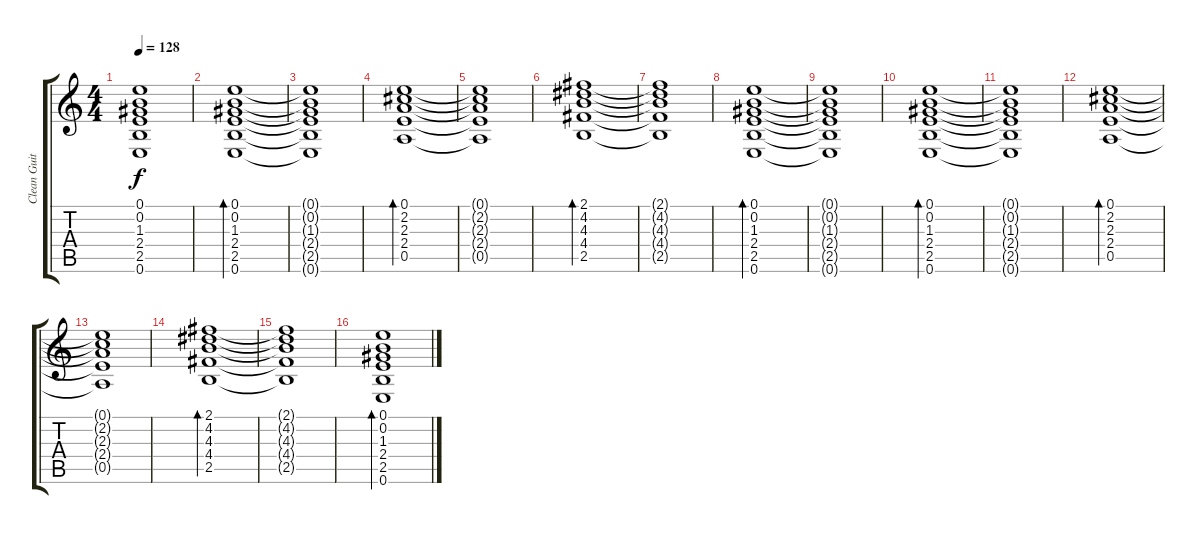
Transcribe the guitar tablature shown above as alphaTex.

\track ("Clean Guitar" "Clean Guit") {instrument electricguitarclean}
\staff {score tabs}
\tuning (E4 B3 G3 D3 A2 E2) {hide}
\ts (4 4)
\tempo 128
\clef g2
\ks c
(0.1{t} 0.2{t} 1.3{t} 2.4{t} 2.5{t} 0.6{t}).1{dy f} |
(0.1 0.2 1.3 2.4 2.5 0.6).1{bd 240} |
(0.1{t} 0.2{t} 1.3{t} 2.4{t} 2.5{t} 0.6{t}).1 |
(0.1 2.2 2.3 2.4 0.5).1{bd 240} |
(0.1{t} 2.2{t} 2.3{t} 2.4{t} 0.5{t}).1 |
(2.1 4.2 4.3 4.4 2.5).1{bd 240} |
(2.1{t} 4.2{t} 4.3{t} 4.4{t} 2.5{t}).1 |
(0.1 0.2 1.3 2.4 2.5 0.6).1{bd 240} |
(0.1{t} 0.2{t} 1.3{t} 2.4{t} 2.5{t} 0.6{t}).1 |
(0.1 0.2 1.3 2.4 2.5 0.6).1{bd 240} |
(0.1{t} 0.2{t} 1.3{t} 2.4{t} 2.5{t} 0.6{t}).1 |
(0.1 2.2 2.3 2.4 0.5).1{bd 240} |
(0.1{t} 2.2{t} 2.3{t} 2.4{t} 0.5{t}).1 |
(2.1 4.2 4.3 4.4 2.5).1{bd 240} |
(2.1{t} 4.2{t} 4.3{t} 4.4{t} 2.5{t}).1 |
(0.1 0.2 1.3 2.4 2.5 0.6).1{bd 240}
